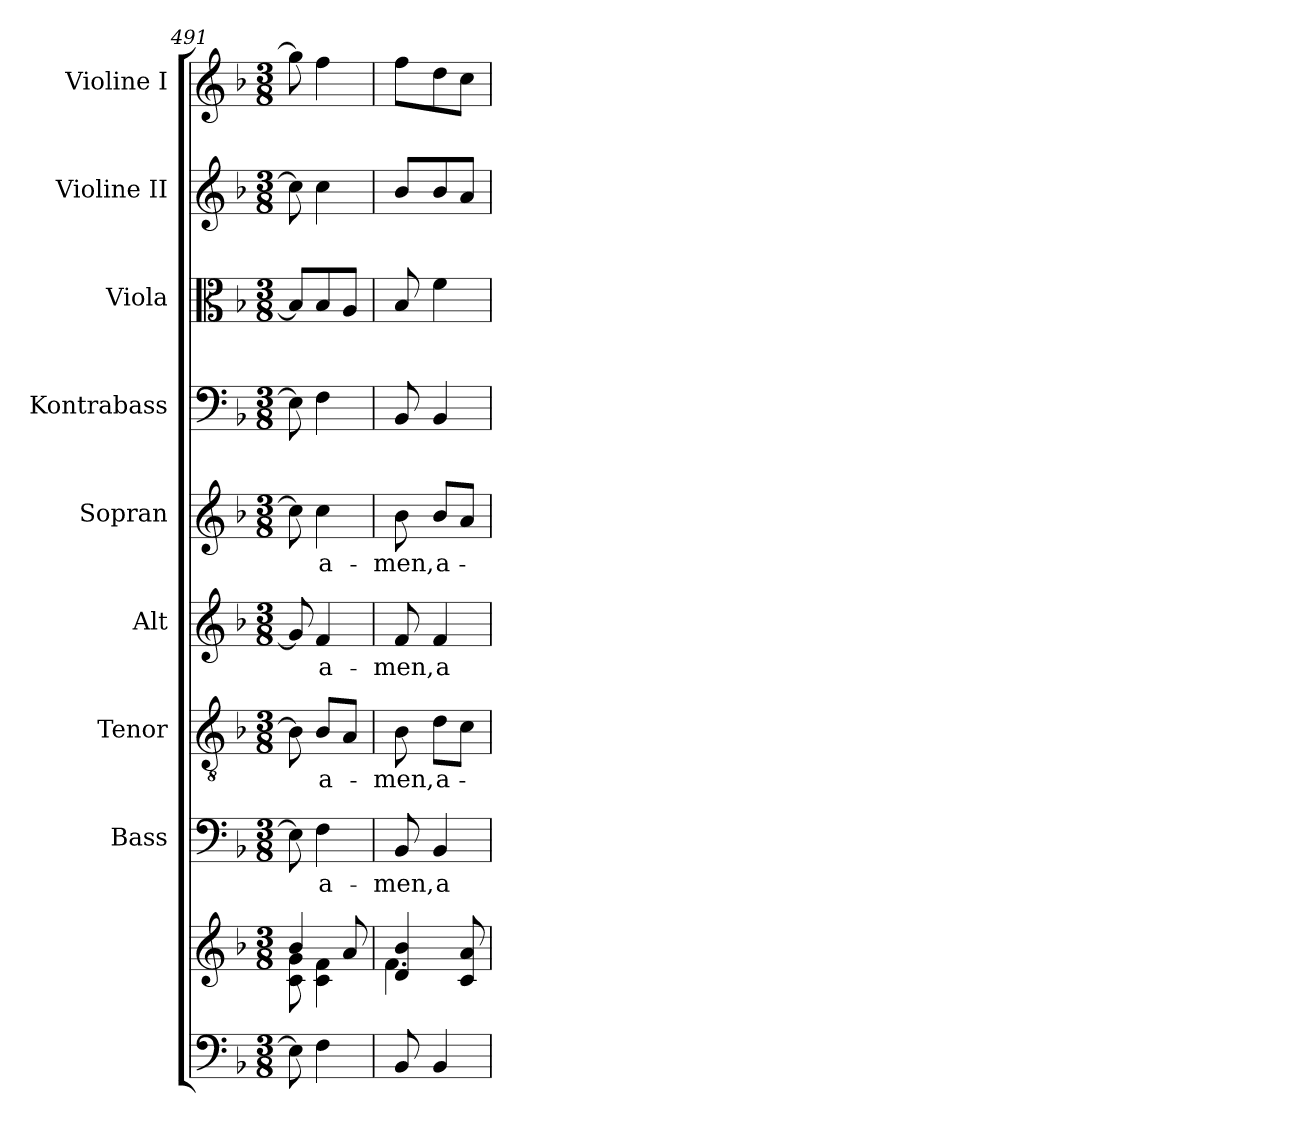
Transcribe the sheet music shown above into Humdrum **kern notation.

**kern	**kern	**kern	**text	**kern	**text	**kern	**text	**kern	**text	**kern	**kern	**kern	**kern
*part9	*part9	*part8	*part8	*part7	*part7	*part6	*part6	*part5	*part5	*part4	*part3	*part2	*part1
*staff10	*staff9	*staff8	*staff8	*staff7	*staff7	*staff6	*staff6	*staff5	*staff5	*staff4	*staff3	*staff2	*staff1
*	*	*I"Bass	*	*I"Tenor	*	*I"Alt	*	*I"Sopran	*	*I"Kontrabass	*I"Viola	*I"Violine II	*I"Violine I
*	*	*I'B.	*	*I'T.	*	*I'A.	*	*I'S.	*	*I'Kb.	*I'Vla.	*I'Vl. II	*I'Vl. I
*clefF4	*clefG2	*clefF4	*	*clefGv2	*	*clefG2	*	*clefG2	*	*clefF4	*clefC3	*clefG2	*clefG2
*	*	*	*	*	*	*	*	*	*	*ITrd7c12	*	*	*
*k[b-]	*k[b-]	*k[b-]	*	*k[b-]	*	*k[b-]	*	*k[b-]	*	*k[b-]	*k[b-]	*k[b-]	*k[b-]
*F:	*F:	*F:	*	*F:	*	*F:	*	*F:	*	*F:	*F:	*F:	*F:
*M3/8	*M3/8	*M3/8	*	*M3/8	*	*M3/8	*	*M3/8	*	*M3/8	*M3/8	*M3/8	*M3/8
=491	=491	=491	=491	=491	=491	=491	=491	=491	=491	=491	=491	=491	=491
*	*^	*	*	*	*	*	*	*	*	*	*	*	*
8E-\]	4b-/	8c\ 8g\	8E-\]	.	8B-\]	.	8g/]	.	8cc\]	.	8EE-\]	8B-/L]	8cc\]	8gg\]
!	!	!	!	!LO:LY:b	!	!LO:LY:b	!	!LO:LY:b	!	!LO:LY:b	!	!	!	!
4F\	.	4c\ 4f\	4F\	a-	8B-/L	a-	4f/	a-	4cc\	a-	4FF\	8B-/	4cc\	4ff\
.	8a/	.	.	.	8A/J	.	.	.	.	.	.	8A/J	.	.
=492	=492	=492	=492	=492	=492	=492	=492	=492	=492	=492	=492	=492	=492	=492
!	!	!	!	!LO:LY:b	!	!LO:LY:b	!	!LO:LY:b	!	!LO:LY:b	!	!	!	!
8BB-/	4d/ 4b-/	4.f\	8BB-/	-men,	8B-\	-men,	8f/	-men,	8b-\	-men,	8BBB-/	8B-/	8b-/L	8ff\L
!	!	!	!	!LO:LY:b	!	!LO:LY:b	!	!LO:LY:b	!	!LO:LY:b	!	!	!	!
4BB-/	.	.	4BB-/	a-	8d\L	a-	4f/	a-	8b-/L	a-	4BBB-/	4f\	8b-/	8dd\
.	8c/ 8a/	.	.	.	8c\J	.	.	.	8a/J	.	.	.	8a/J	8cc\J
*	*v	*v	*	*	*	*	*	*	*	*	*	*	*	*
=	=	=	=	=	=	=	=	=	=	=	=	=	=
*-	*-	*-	*-	*-	*-	*-	*-	*-	*-	*-	*-	*-	*-
